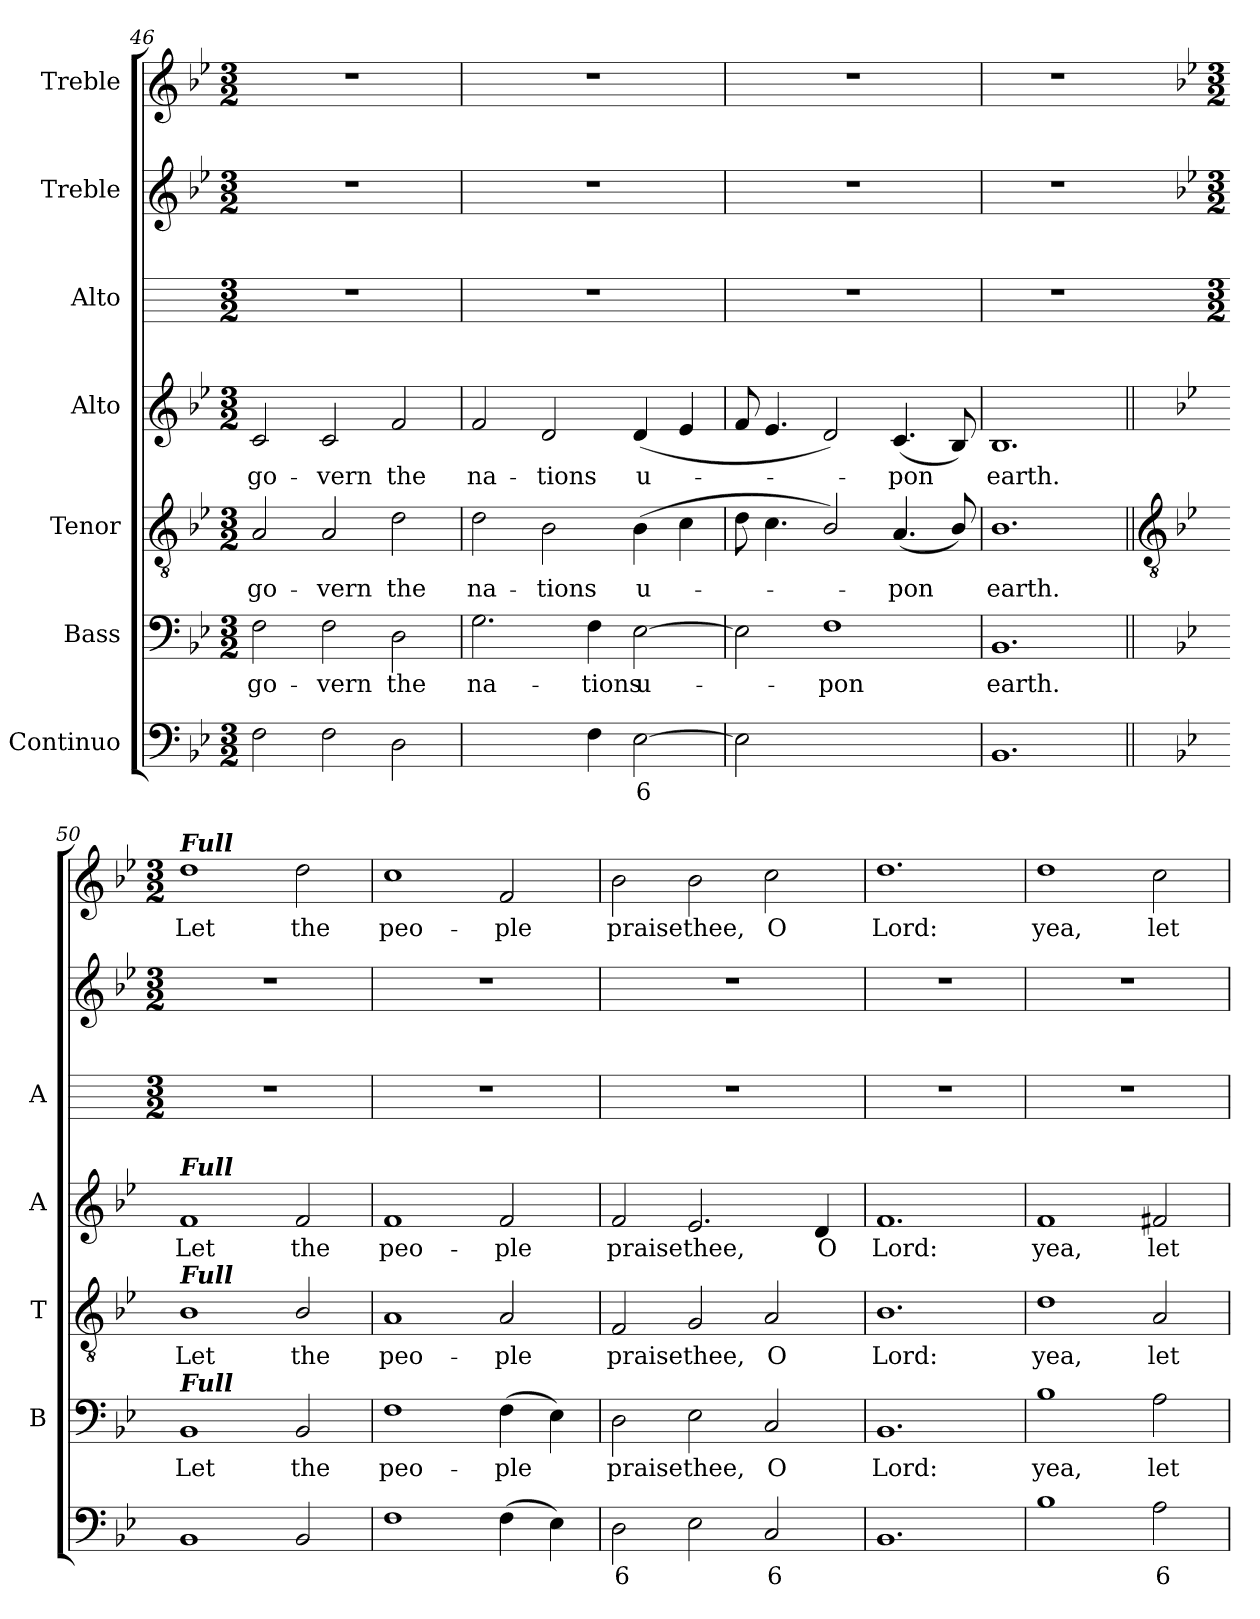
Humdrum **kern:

**kern	**text	**text	**kern	**text	**kern	**text	**kern	**text	**kern	**kern	**kern	**text
*part7	*part7	*part7	*part6	*part6	*part5	*part5	*part4	*part4	*part3	*part2	*part1	*part1
*staff7	*staff7	*staff7	*staff6	*staff6	*staff5	*staff5	*staff4	*staff4	*staff3	*staff2	*staff1	*staff1
*I"Continuo	*	*	*I"Bass	*	*I"Tenor	*	*I"Alto	*	*I"Alto	*I"Treble	*I"Treble	*
*	*	*	*I'B	*	*I'T	*	*I'A	*	*I'A	*	*	*
*clefF4	*	*	*clefF4	*	*clefGv2	*	*clefG2	*	*	*clefG2	*clefG2	*
*k[b-e-]	*	*	*k[b-e-]	*	*k[b-e-]	*	*k[b-e-]	*	*	*k[b-e-]	*k[b-e-]	*
*B-:	*	*	*B-:	*	*B-:	*	*B-:	*	*	*B-:	*B-:	*
*M3/2	*	*	*M3/2	*	*M3/2	*	*M3/2	*	*M3/2	*M3/2	*M3/2	*
=46	=46	=46	=46	=46	=46	=46	=46	=46	=46	=46	=46	=46
!	!	!	!	!LO:LY:b	!	!LO:LY:b	!	!LO:LY:b	!	!	!	!
2F	.	.	2F	go-	2A	go-	2c	go-	1.r	1.r	1.r	.
!	!	!	!	!LO:LY:b	!	!LO:LY:b	!	!LO:LY:b	!	!	!	!
2F	.	.	2F	-vern	2A	-vern	2c	-vern	.	.	.	.
!	!	!	!	!LO:LY:b	!	!LO:LY:b	!	!LO:LY:b	!	!	!	!
2D	.	.	2D	the	2d	the	2f	the	.	.	.	.
=47	=47	=47	=47	=47	=47	=47	=47	=47	=47	=47	=47	=47
!	!LO:LY:b	!LO:LY:b	!	!LO:LY:b	!	!LO:LY:b	!	!LO:LY:b	!	!	!	!
[2Gyy	7	5	2.G	na-	2d	na-	2f	na-	1.r	1.r	1.r	.
!	!LO:LY:b	!LO:LY:b	!	!	!	!LO:LY:b	!	!LO:LY:b	!	!	!	!
4Gyy]	5	3	.	.	2B-	-tions	2d	-tions	.	.	.	.
!	!	!	!	!LO:LY:b	!	!	!	!	!	!	!	!
4F	.	.	4F	-tions	.	.	.	.	.	.	.	.
!	!LO:LY:b	!	!	!LO:LY:b	!	!LO:LY:b	!	!LO:LY:b	!	!	!	!
[2E-	6	.	[2E-	u-	(>4B-	u-	(<4d	u-	.	.	.	.
.	.	.	.	.	4c	.	4e-	.	.	.	.	.
=48	=48	=48	=48	=48	=48	=48	=48	=48	=48	=48	=48	=48
2E-]	.	.	2E-]	.	8d	.	8f	.	1.r	1.r	1.r	.
.	.	.	.	.	4.c	.	4.e-	.	.	.	.	.
!	!LO:LY:b	!LO:LY:b	!	!LO:LY:b	!	!	!	!	!	!	!	!
[2Fyy	6	4	1F	pon	2B-/)	.	2d)	.	.	.	.	.
!	!LO:LY:b	!LO:LY:b	!	!	!	!LO:LY:b	!	!LO:LY:b	!	!	!	!
2Fyy]	5	3	.	.	(<4.A	pon	(<4.c	pon	.	.	.	.
.	.	.	.	.	8B-/)	.	8B-)	.	.	.	.	.
=49	=49	=49	=49	=49	=49	=49	=49	=49	=49	=49	=49	=49
!	!	!	!	!LO:LY:b	!	!LO:LY:b	!	!LO:LY:b	!	!	!	!
1.BB-	.	.	1.BB-	earth.	1.B-	earth.	1.B-	earth.	1.r	1.r	1.r	.
!!LO:LB:g=z
=50||	=50	=50	=50||	=50	=50||	=50	=50||	=50	=50	=50	=50	=50
*	*	*	*	*	*clefGv2	*	*	*	*	*	*	*
*	*	*	*	*	*	*	*	*	*	*	*k[b-e-]	*
*	*	*	*	*	*	*	*	*	*	*	*B-:	*
*	*	*	*	*	*	*	*	*	*M3/2	*M3/2	*M3/2	*
!	!	!	!	!	!	!	!	!	!	!	!LO:TX:a:Bi:t=Full	!
!	!	!	!	!	!	!	!LO:TX:a:Bi:t=Full	!	!	!	!	!
!	!	!	!	!	!LO:TX:a:Bi:t=Full	!	!	!	!	!	!	!
!	!	!	!LO:TX:a:Bi:t=Full	!	!	!	!	!	!	!	!	!
!	!	!	!	!LO:LY:b	!	!LO:LY:b	!	!LO:LY:b	!	!	!	!LO:LY:b
1BB-	.	.	1BB-	Let	1B-	Let	1f	Let	1.r	1.r	1dd	Let
!	!	!	!	!LO:LY:b	!	!LO:LY:b	!	!LO:LY:b	!	!	!	!LO:LY:b
2BB-	.	.	2BB-	the	2B-/	the	2f	the	.	.	2dd	the
=51	=51	=51	=51	=51	=51	=51	=51	=51	=51	=51	=51	=51
!	!	!	!	!LO:LY:b	!	!LO:LY:b	!	!LO:LY:b	!	!	!	!LO:LY:b
1F	.	.	1F	peo-	1A	peo-	1f	peo-	1.r	1.r	1cc	peo-
!	!	!	!	!LO:LY:b	!	!LO:LY:b	!	!LO:LY:b	!	!	!	!LO:LY:b
(>4F	.	.	(>4F	-ple	2A	-ple	2f	-ple	.	.	2f	-ple
4E-)	.	.	4E-)	.	.	.	.	.	.	.	.	.
=52	=52	=52	=52	=52	=52	=52	=52	=52	=52	=52	=52	=52
!	!LO:LY:b	!	!	!LO:LY:b	!	!LO:LY:b	!	!LO:LY:b	!	!	!	!LO:LY:b
2D	6	.	2D	praise	2F	praise	2f	praise	1.r	1.r	2b-	praise
!	!	!	!	!LO:LY:b	!	!LO:LY:b	!	!LO:LY:b	!	!	!	!LO:LY:b
2E-	.	.	2E-	thee,	2G	thee,	2.e-	thee,	.	.	2b-	thee,
!	!LO:LY:b	!	!	!LO:LY:b	!	!LO:LY:b	!	!	!	!	!	!LO:LY:b
2C	6	.	2C	O	2A	O	.	.	.	.	2cc	O
!	!	!	!	!	!	!	!	!LO:LY:b	!	!	!	!
.	.	.	.	.	.	.	4d	O	.	.	.	.
=53	=53	=53	=53	=53	=53	=53	=53	=53	=53	=53	=53	=53
!	!	!	!	!LO:LY:b	!	!LO:LY:b	!	!LO:LY:b	!	!	!	!LO:LY:b
1.BB-	.	.	1.BB-	Lord:	1.B-	Lord:	1.f	Lord:	1.r	1.r	1.dd	Lord:
=54	=54	=54	=54	=54	=54	=54	=54	=54	=54	=54	=54	=54
!	!	!	!	!LO:LY:b	!	!LO:LY:b	!	!LO:LY:b	!	!	!	!LO:LY:b
1B-	.	.	1B-	yea,	1d	yea,	1f	yea,	1.r	1.r	1dd	yea,
!	!LO:LY:b	!	!	!LO:LY:b	!	!LO:LY:b	!	!LO:LY:b	!	!	!	!LO:LY:b
2A	6	.	2A	let	2A	let	2f#X	let	.	.	2cc	let
=	=	=	=	=	=	=	=	=	=	=	=	=
*-	*-	*-	*-	*-	*-	*-	*-	*-	*-	*-	*-	*-
